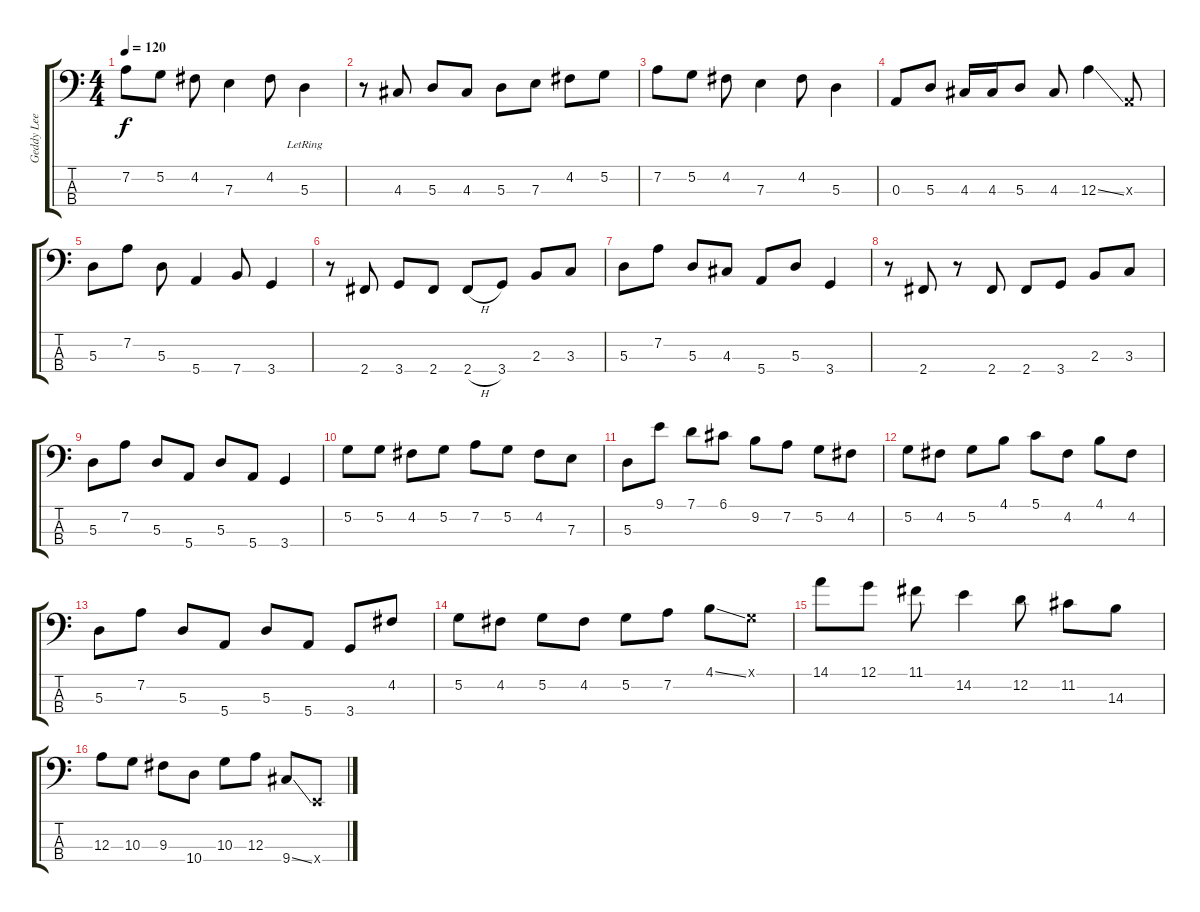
\track ("Geddy Lee" "Geddy Lee") {instrument electricbassfinger}
\staff {score tabs}
\tuning (G2 D2 A1 E1) {hide}
\ts (4 4)
\tempo 120
\clef f4
\ks c
7.2.8{dy f} 5.2.8 4.2.8 7.3.4 4.2.8 5.3{lr}.4 |
r.8 4.3.8 5.3.8 4.3.8 5.3.8 7.3.8 4.2.8 5.2.8 |
7.2.8 5.2.8 4.2.8 7.3.4 4.2.8 5.3.4 |
0.3.8 5.3.8 4.3.16 4.3.16 5.3.8 4.3.8 12.3{ss}.4 0.3{x}.8 |
5.3.8 7.2.8 5.3.8 5.4.4 7.4.8 3.4.4 |
r.8 2.4.8 3.4.8 2.4.8 2.4{h}.8 3.4.8 2.3.8 3.3.8 |
5.3.8 7.2.8 5.3.8 4.3.8 5.4.8 5.3.8 3.4.4 |
r.8 2.4.8 r.8 2.4.8 2.4.8 3.4.8 2.3.8 3.3.8 |
5.3.8 7.2.8 5.3.8 5.4.8 5.3.8 5.4.8 3.4.4 |
5.2.8 5.2.8 4.2.8 5.2.8 7.2.8 5.2.8 4.2.8 7.3.8 |
5.3.8 9.1.8 7.1.8 6.1.8 9.2.8 7.2.8 5.2.8 4.2.8 |
5.2.8 4.2.8 5.2.8 4.1.8 5.1.8 4.2.8 4.1.8 4.2.8 |
5.3.8 7.2.8 5.3.8 5.4.8 5.3.8 5.4.8 3.4.8 4.2.8 |
5.2.8 4.2.8 5.2.8 4.2.8 5.2.8 7.2.8 4.1{ss}.8 0.1{x}.8 |
14.1.8 12.1.8 11.1.8 14.2.4 12.2.8 11.2.8 14.3.8 |
12.3.8 10.3.8 9.3.8 10.4.8 10.3.8 12.3.8 9.4{ss}.8 0.4{x}.8
